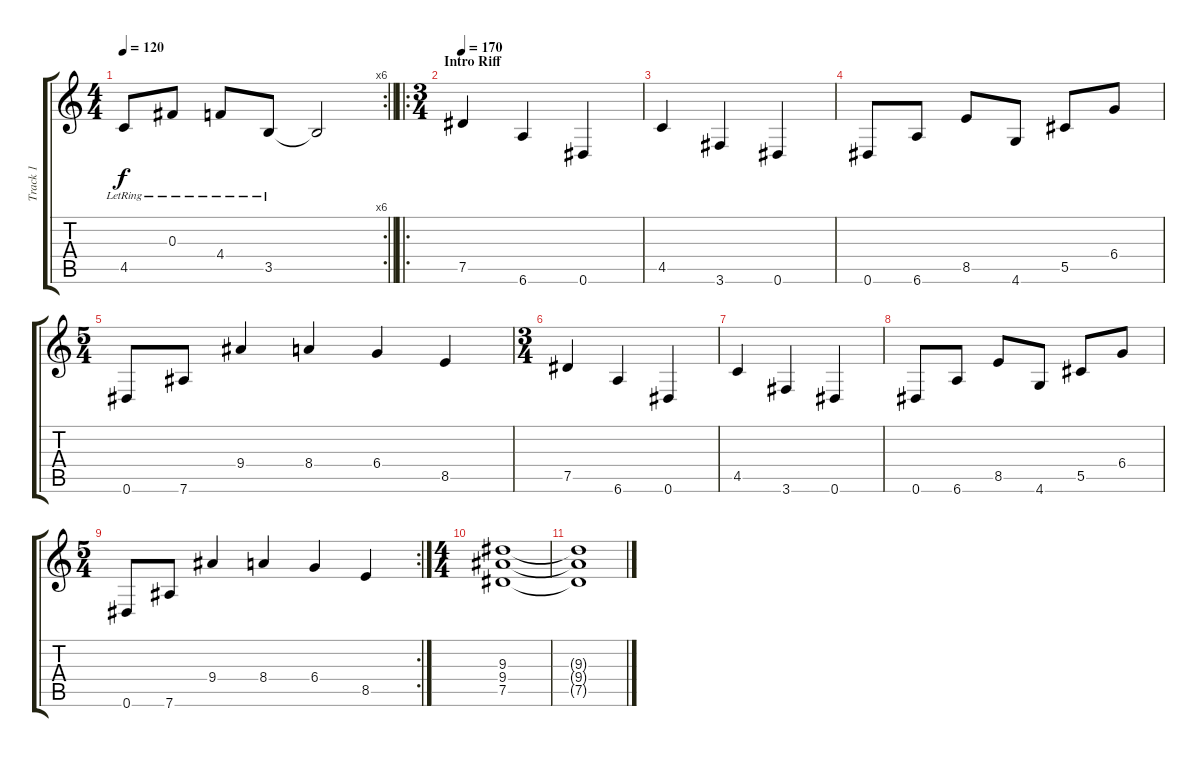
\track ("Track 1" "Track 1") {instrument distortionguitar}
\staff {score tabs}
\tuning (Eb4 Bb3 Gb3 Db3 Ab2 Eb2) {hide}
\rc 6
\ts (4 4)
\tempo 120
\clef g2
\barLineRight lightlight
\ks c
4.5{lr}.8{dy f} 0.3{lr}.8 4.4{lr}.8 3.5{lr}.8 3.5{t}.2 |
\ro
\ts (3 4)
\section ("" "Intro Riff")
\tempo 170
7.5.4 6.6.4 0.6.4 |
4.5.4 3.6.4 0.6.4 |
0.6.8 6.6.8 8.5.8 4.6.8 5.5.8 6.4.8 |
\ts (5 4)
0.6.8 7.6.8 9.4.4 8.4.4 6.4.4 8.5.4 |
\ts (3 4)
7.5.4 6.6.4 0.6.4 |
4.5.4 3.6.4 0.6.4 |
0.6.8 6.6.8 8.5.8 4.6.8 5.5.8 6.4.8 |
\rc 2
\ts (5 4)
0.6.8 7.6.8 9.4.4 8.4.4 6.4.4 8.5.4 |
\ts (4 4)
(9.3 9.4 7.5).1 |
(9.3{t} 9.4{t} 7.5{t}).1
